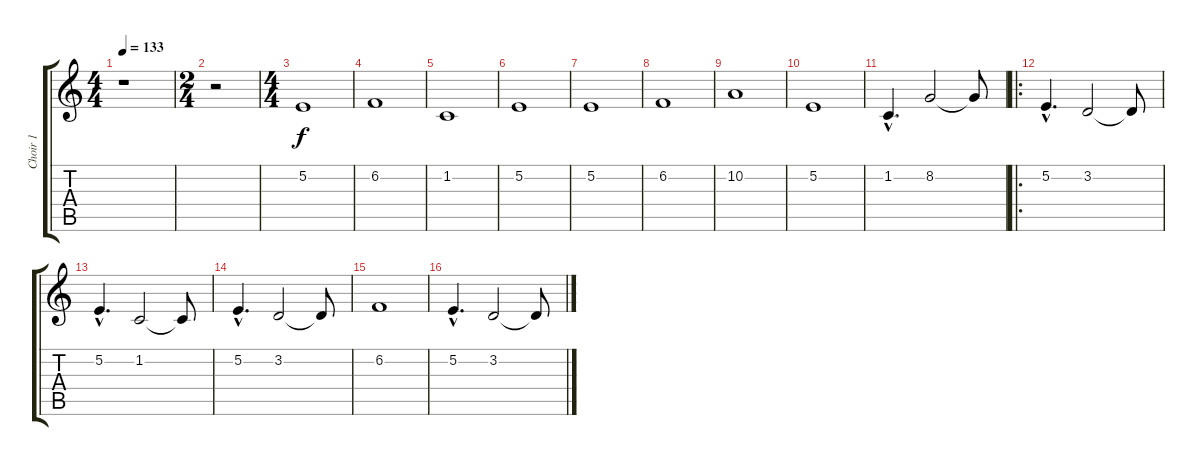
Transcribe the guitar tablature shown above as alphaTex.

\track ("Choir 1" "Choir 1") {instrument pad4choir}
\staff {score tabs}
\tuning (E4 B3 G3 D3 A2 E2) {hide}
\ts (4 4)
\tempo 133
\clef g2
\ks c
r.1{dy f} |
\ts (2 4)
r.2 |
\ts (4 4)
5.2.1 |
6.2.1 |
1.2.1 |
5.2.1 |
5.2.1 |
6.2.1 |
10.2.1 |
5.2.1 |
1.2{hac}.4{d} 8.2.2 8.2{t}.8 |
\ro
5.2{hac}.4{d} 3.2.2 3.2{t}.8 |
5.2{hac}.4{d} 1.2.2 1.2{t}.8 |
5.2{hac}.4{d} 3.2.2 3.2{t}.8 |
6.2.1 |
5.2{hac}.4{d} 3.2.2 3.2{t}.8
